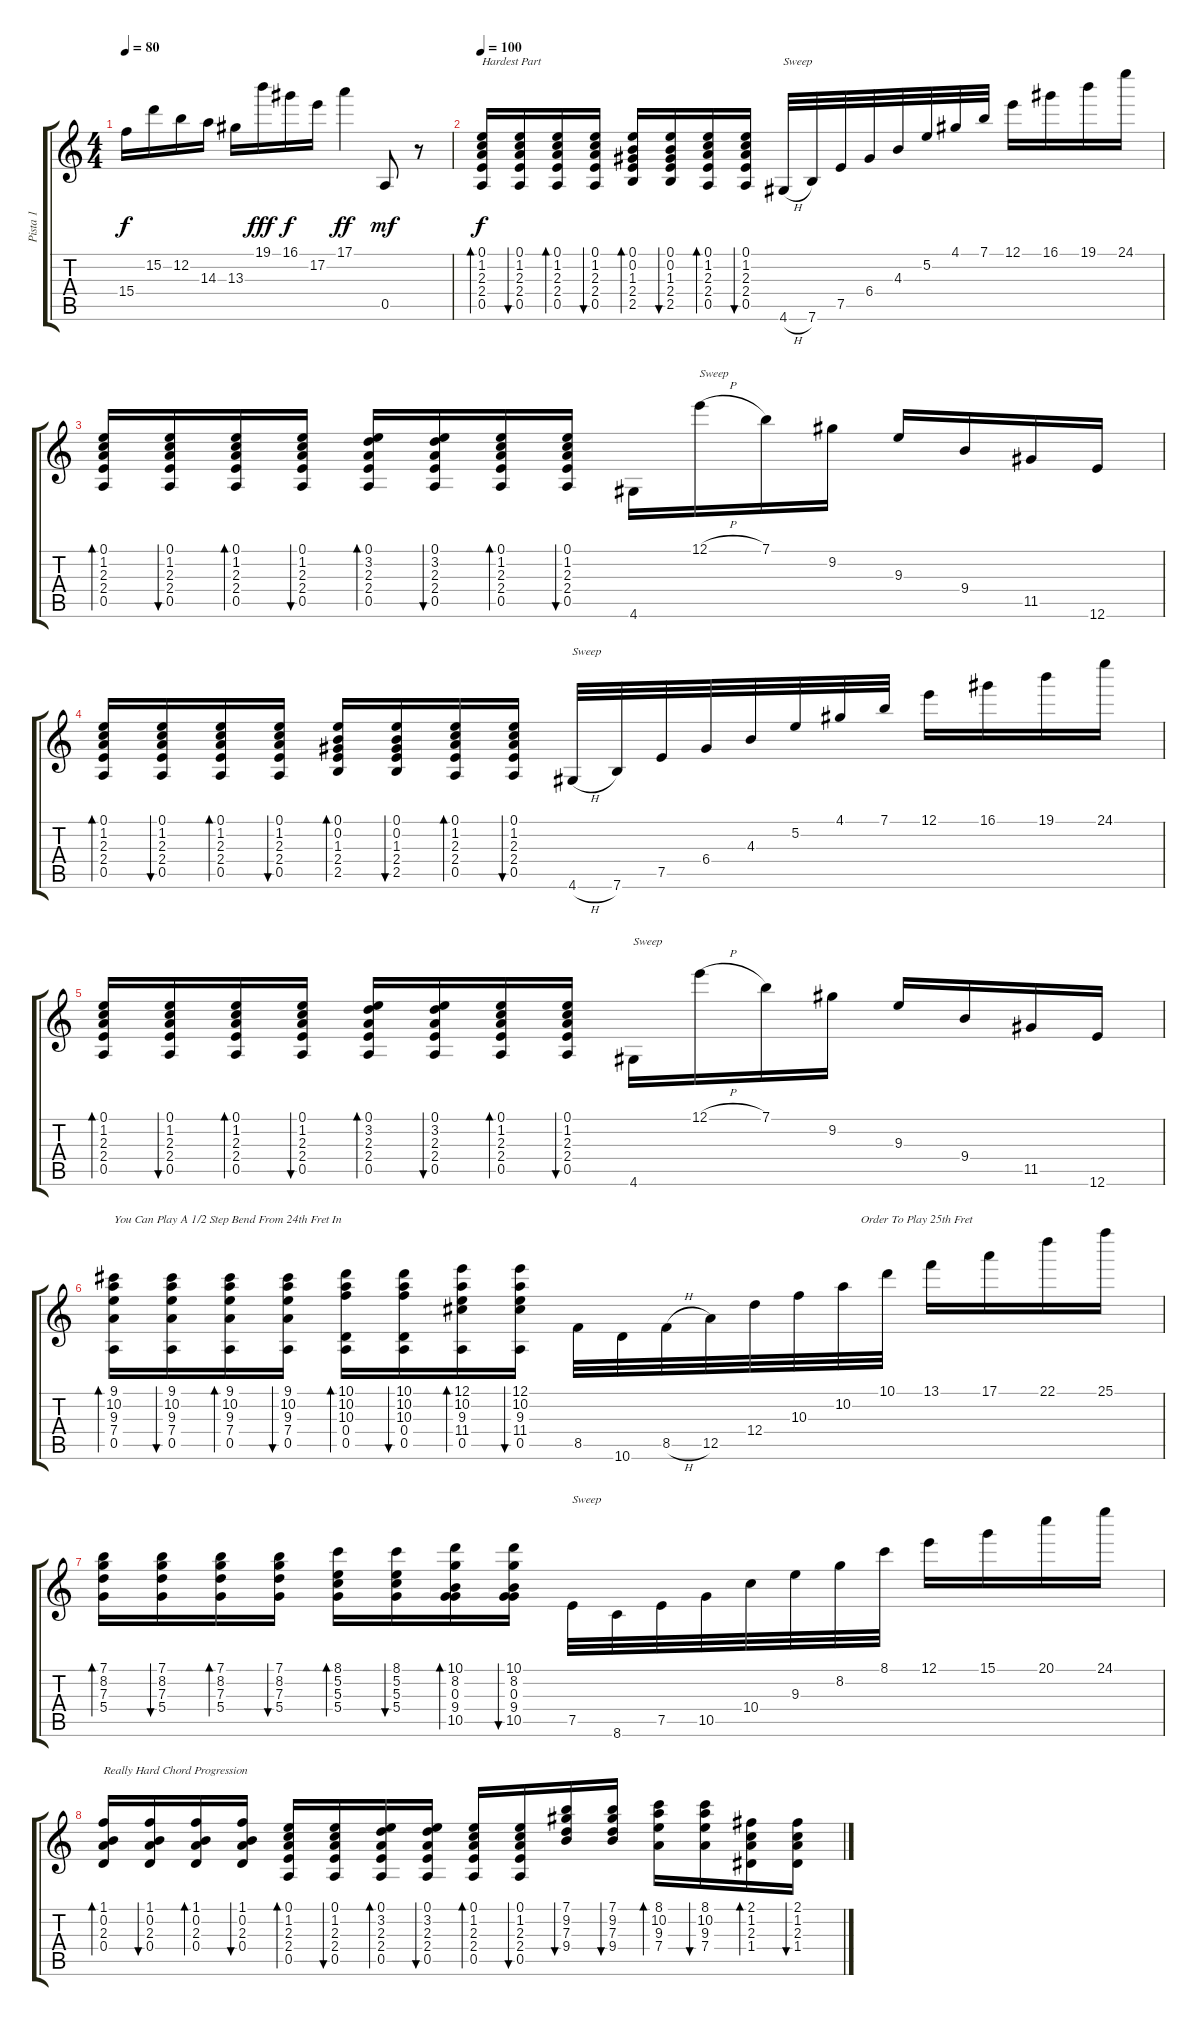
\track ("Pista 1" "Pista 1") {instrument acousticguitarsteel}
\staff {score tabs}
\tuning (E4 B3 G3 D3 A2 E2) {hide}
\ts (4 4)
\tempo 80
\clef g2
\ks c
15.4.16{dy f} 15.2.16 12.2.16 14.3.16 13.3.16 19.1.16{dy fff} 16.1.16{dy f} 17.2.16 17.1.4{dy ff} 0.5.8{dy mf} r.8 |
\tempo 100
(0.1 1.2 2.3 2.4 0.5).16{bd 60 txt "Hardest Part" dy f} (0.1 1.2 2.3 2.4 0.5).16{bu 60} (0.1 1.2 2.3 2.4 0.5).16{bd 60} (0.1 1.2 2.3 2.4 0.5).16{bu 60} (0.1 0.2 1.3 2.4 2.5).16{bd 60} (0.1 0.2 1.3 2.4 2.5).16{bu 60} (0.1 1.2 2.3 2.4 0.5).16{bd 60} (0.1 1.2 2.3 2.4 0.5).16{bu 60} 4.6{h}.32{txt "Sweep"} 7.6.32 7.5.32 6.4.32 4.3.32 5.2.32 4.1.32 7.1.32 12.1.16 16.1.16 19.1.16 24.1.16 |
(0.1 1.2 2.3 2.4 0.5).16{bd 60} (0.1 1.2 2.3 2.4 0.5).16{bu 60} (0.1 1.2 2.3 2.4 0.5).16{bd 60} (0.1 1.2 2.3 2.4 0.5).16{bu 60} (0.1 3.2 2.3 2.4 0.5).16{bd 60} (0.1 3.2 2.3 2.4 0.5).16{bu 60} (0.1 1.2 2.3 2.4 0.5).16{bd 60} (0.1 1.2 2.3 2.4 0.5).16{bu 60} 4.6.16 12.1{h}.16{txt "Sweep"} 7.1.16 9.2.16 9.3.16 9.4.16 11.5.16 12.6.16 |
(0.1 1.2 2.3 2.4 0.5).16{bd 60} (0.1 1.2 2.3 2.4 0.5).16{bu 60} (0.1 1.2 2.3 2.4 0.5).16{bd 60} (0.1 1.2 2.3 2.4 0.5).16{bu 60} (0.1 0.2 1.3 2.4 2.5).16{bd 60} (0.1 0.2 1.3 2.4 2.5).16{bu 60} (0.1 1.2 2.3 2.4 0.5).16{bd 60} (0.1 1.2 2.3 2.4 0.5).16{bu 60} 4.6{h}.32{txt "Sweep"} 7.6.32 7.5.32 6.4.32 4.3.32 5.2.32 4.1.32 7.1.32 12.1.16 16.1.16 19.1.16 24.1.16 |
(0.1 1.2 2.3 2.4 0.5).16{bd 60} (0.1 1.2 2.3 2.4 0.5).16{bu 60} (0.1 1.2 2.3 2.4 0.5).16{bd 60} (0.1 1.2 2.3 2.4 0.5).16{bu 60} (0.1 3.2 2.3 2.4 0.5).16{bd 60} (0.1 3.2 2.3 2.4 0.5).16{bu 60} (0.1 1.2 2.3 2.4 0.5).16{bd 60} (0.1 1.2 2.3 2.4 0.5).16{bu 60} 4.6.16{txt "Sweep"} 12.1{h}.16 7.1.16 9.2.16 9.3.16 9.4.16 11.5.16 12.6.16 |
(9.1 10.2 9.3 7.4 0.5).16{bd 60 txt "You Can Play A 1/2 Step Bend From 24th Fret In"} (9.1 10.2 9.3 7.4 0.5).16{bu 60} (9.1 10.2 9.3 7.4 0.5).16{bd 60} (9.1 10.2 9.3 7.4 0.5).16{bu 60} (10.1 10.2 10.3 0.4 0.5).16{bd 60} (10.1 10.2 10.3 0.4 0.5).16{bu 60} (12.1 10.2 9.3 11.4 0.5).16{bd 60} (12.1 10.2 9.3 11.4 0.5).16{bu 60} 8.5.32 10.6.32 8.5{h}.32 12.5.32 12.4.32 10.3.32 10.2.32{txt "      Order To Play 25th Fret"} 10.1.32 13.1.16 17.1.16 22.1.16 25.1.16 |
(7.1 8.2 7.3 5.4).16{bd 60} (7.1 8.2 7.3 5.4).16{bu 60} (7.1 8.2 7.3 5.4).16{bd 60} (7.1 8.2 7.3 5.4).16{bu 60} (8.1 5.2 5.3 5.4).16{bd 60} (8.1 5.2 5.3 5.4).16{bu 60} (10.1 8.2 0.3 9.4 10.5).16{bd 60} (10.1 8.2 0.3 9.4 10.5).16{bu 60} 7.5.32{txt "Sweep"} 8.6.32 7.5.32 10.5.32 10.4.32 9.3.32 8.2.32 8.1.32 12.1.16 15.1.16 20.1.16 24.1.16 |
(1.1 0.2 2.3 0.4).16{bd 60 txt "Really Hard Chord Progression"} (1.1 0.2 2.3 0.4).16{bu 60} (1.1 0.2 2.3 0.4).16{bd 60} (1.1 0.2 2.3 0.4).16{bu 60} (0.1 1.2 2.3 2.4 0.5).16{bd 60} (0.1 1.2 2.3 2.4 0.5).16{bu 60} (0.1 3.2 2.3 2.4 0.5).16{bd 60} (0.1 3.2 2.3 2.4 0.5).16{bu 60} (0.1 1.2 2.3 2.4 0.5).16{bd 60} (0.1 1.2 2.3 2.4 0.5).16{bu 60} (7.1 9.2 7.3 9.4).16{bu 60} (7.1 9.2 7.3 9.4).16{bu 60} (8.1 10.2 9.3 7.4).16{bd 60} (8.1 10.2 9.3 7.4).16{bu 60} (2.1 1.2 2.3 1.4).16{bd 60} (2.1 1.2 2.3 1.4).16{bu 60}
